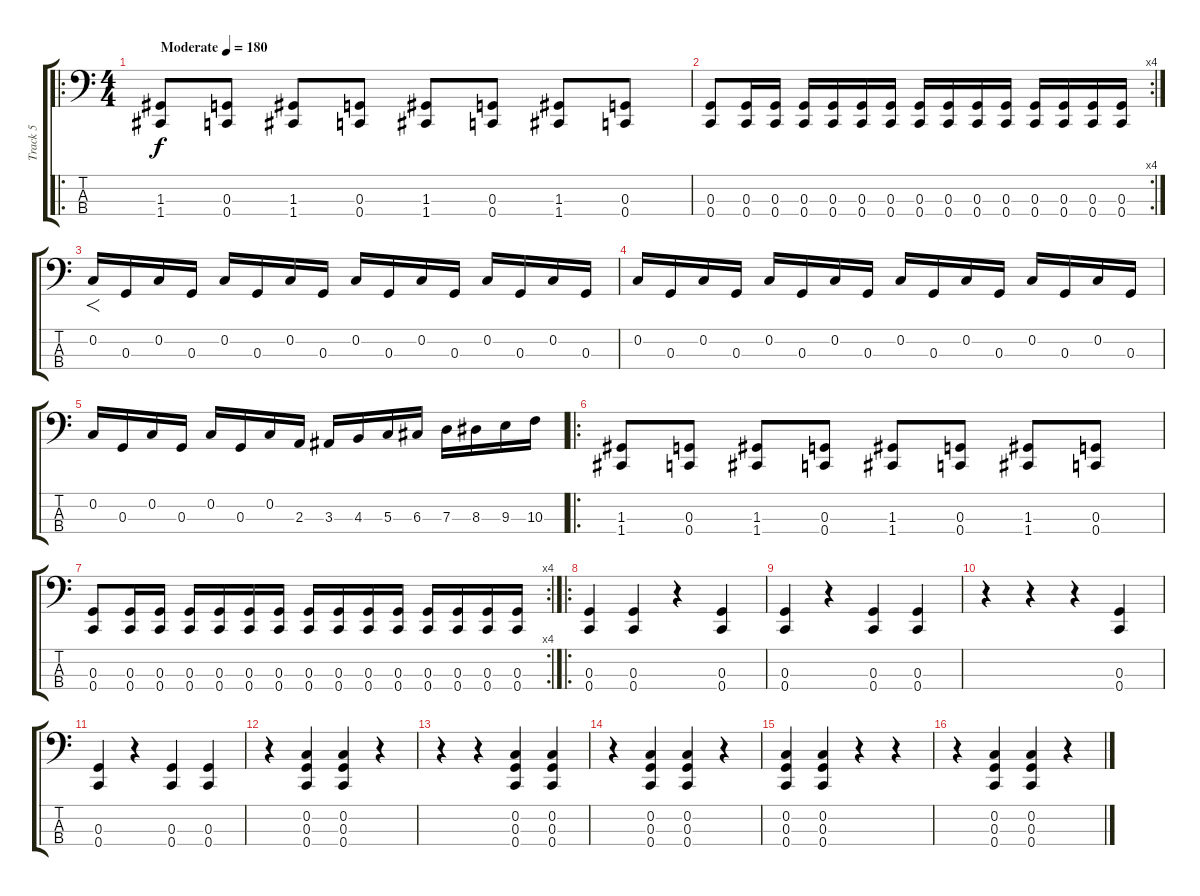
\track ("Track 5" "Track 5") {instrument electricbassfinger}
\staff {score tabs}
\tuning (F2 C2 G1 C1) {hide}
\ro
\ts (4 4)
\tempo (180 "Moderate")
\clef f4
\ks c
(1.3 1.4).8{dy f instrument electricbassfinger} (0.3 0.4).8 (1.3 1.4).8 (0.3 0.4).8 (1.3 1.4).8 (0.3 0.4).8 (1.3 1.4).8 (0.3 0.4).8 |
\rc 4
(0.3 0.4).8 (0.3 0.4).16 (0.3 0.4).16 (0.3 0.4).16 (0.3 0.4).16 (0.3 0.4).16 (0.3 0.4).16 (0.3 0.4).16 (0.3 0.4).16 (0.3 0.4).16 (0.3 0.4).16 (0.3 0.4).16 (0.3 0.4).16 (0.3 0.4).16 (0.3 0.4).16 |
0.2.16{f} 0.3.16 0.2.16 0.3.16 0.2.16 0.3.16 0.2.16 0.3.16 0.2.16 0.3.16 0.2.16 0.3.16 0.2.16 0.3.16 0.2.16 0.3.16 |
0.2.16 0.3.16 0.2.16 0.3.16 0.2.16 0.3.16 0.2.16 0.3.16 0.2.16 0.3.16 0.2.16 0.3.16 0.2.16 0.3.16 0.2.16 0.3.16 |
0.2.16 0.3.16 0.2.16 0.3.16 0.2.16 0.3.16 0.2.16 2.3.16 3.3.16 4.3.16 5.3.16 6.3.16 7.3.16 8.3.16 9.3.16 10.3.16 |
\ro
(1.3 1.4).8 (0.3 0.4).8 (1.3 1.4).8 (0.3 0.4).8 (1.3 1.4).8 (0.3 0.4).8 (1.3 1.4).8 (0.3 0.4).8 |
\rc 4
(0.3 0.4).8 (0.3 0.4).16 (0.3 0.4).16 (0.3 0.4).16 (0.3 0.4).16 (0.3 0.4).16 (0.3 0.4).16 (0.3 0.4).16 (0.3 0.4).16 (0.3 0.4).16 (0.3 0.4).16 (0.3 0.4).16 (0.3 0.4).16 (0.3 0.4).16 (0.3 0.4).16 |
\ro
(0.3 0.4).4 (0.3 0.4).4 r.4 (0.3 0.4).4 |
(0.3 0.4).4 r.4 (0.3 0.4).4 (0.3 0.4).4 |
r.4 r.4 r.4 (0.3 0.4).4 |
(0.3 0.4).4 r.4 (0.3 0.4).4 (0.3 0.4).4 |
r.4 (0.2 0.3 0.4).4 (0.2 0.3 0.4).4 r.4 |
r.4 r.4 (0.2 0.3 0.4).4 (0.2 0.3 0.4).4 |
r.4 (0.2 0.3 0.4).4 (0.2 0.3 0.4).4 r.4 |
(0.2 0.3 0.4).4 (0.2 0.3 0.4).4 r.4 r.4 |
r.4 (0.2 0.3 0.4).4 (0.2 0.3 0.4).4 r.4
